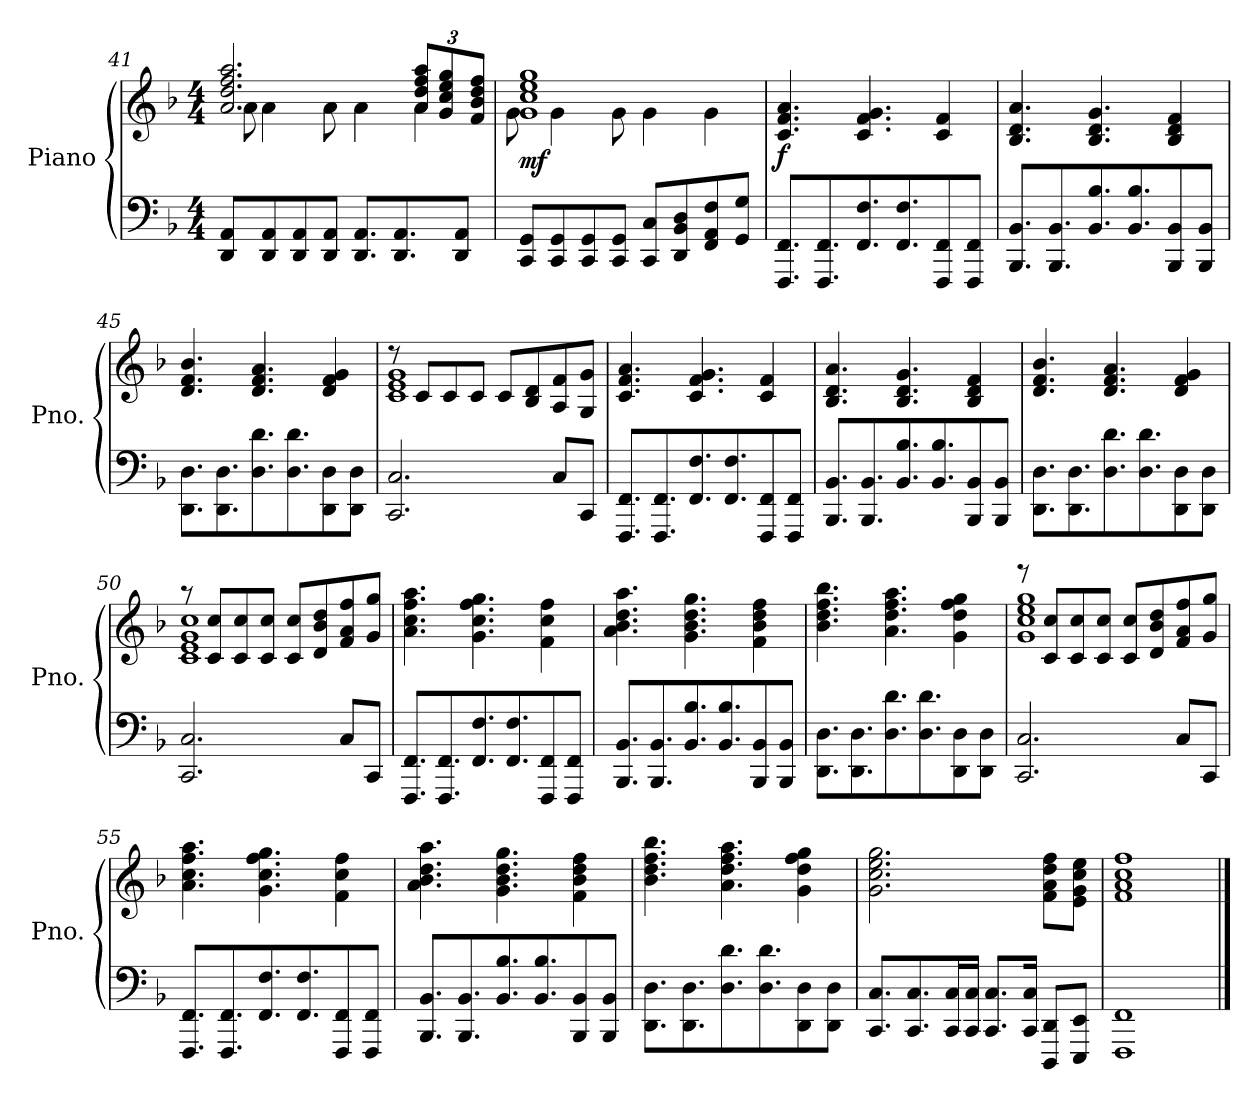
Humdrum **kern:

**kern	**kern	**dynam
*part1	*part1	*part1
*staff2	*staff1	*staff1/2
*I"Piano	*	*
*I'Pno.	*	*
*clefF4	*clefG2	*
*k[b-]	*k[b-]	*
*M4/4	*M4/4	*
=41	=41	=41
*	*^	*
8DD/ 8AA/L	2.a/ 2.dd/ 2.ff/ 2.aa/	8a\	.
8DD/ 8AA/	.	4a\	.
8DD/ 8AA/	.	.	.
8DD/ 8AA/J	.	8a\	.
8.DD/ 8.AA/L	.	4a\	.
8.DD/ 8.AA/	.	.	.
*	*Xbrackettup	*	*
.	12a/ 12dd/ 12ff/ 12aa/L	4a\	.
.	12g/ 12cc/ 12ee/ 12gg/	.	.
8DD/ 8AA/J	.	.	.
.	12f/ 12b-/ 12dd/ 12ff/J	.	.
=42	=42	=42	=42
!	!	!	!LO:DY:b
8CC/ 8GG/L	1g 1cc 1ee 1gg	8g\	mf
8CC/ 8GG/	.	4g\	.
8CC/ 8GG/	.	.	.
8CC/ 8GG/J	.	8g\	.
8CC/ 8C/L	.	4g\	.
8DD/ 8BB-/ 8D/	.	.	.
8FF/ 8AA/ 8F/	.	4g\	.
8GG/ 8G/J	.	.	.
*	*v	*v	*
!!LO:LB:g=z
=43	=43	=43
!	!	!LO:DY:b
8.FFF/ 8.FF/L	4.c/ 4.f/ 4.a/	f
8.FFF/ 8.FF/	.	.
8.FF/ 8.F/	4.c/ 4.f/ 4.g/	.
8.FF/ 8.F/	.	.
8FFF/ 8FF/	4c/ 4f/	.
8FFF/ 8FF/J	.	.
=44	=44	=44
8.BBB-/ 8.BB-/L	4.B-/ 4.d/ 4.a/	.
8.BBB-/ 8.BB-/	.	.
8.BB-/ 8.B-/	4.B-/ 4.d/ 4.g/	.
8.BB-/ 8.B-/	.	.
8BBB-/ 8BB-/	4B-/ 4d/ 4f/	.
8BBB-/ 8BB-/J	.	.
=45	=45	=45
8.DD\ 8.D\L	4.d/ 4.f/ 4.b-/	.
8.DD\ 8.D\	.	.
8.D\ 8.d\	4.d/ 4.f/ 4.a/	.
8.D\ 8.d\	.	.
8DD\ 8D\	4d/ 4f/ 4g/	.
8DD\ 8D\J	.	.
=46	=46	=46
*	*^	*
2.CC/ 2.C/	8r	1c 1e 1g	.
.	8c/L	.	.
.	8c/	.	.
.	8c/J	.	.
.	8c/L	.	.
.	8B-/ 8d/	.	.
8C/L	8A/ 8f/	.	.
8CC/J	8G/ 8g/J	.	.
*	*v	*v	*
!!LO:PB:g=z
=47	=47	=47
8.FFF/ 8.FF/L	4.c/ 4.f/ 4.a/	.
8.FFF/ 8.FF/	.	.
8.FF/ 8.F/	4.c/ 4.f/ 4.g/	.
8.FF/ 8.F/	.	.
8FFF/ 8FF/	4c/ 4f/	.
8FFF/ 8FF/J	.	.
=48	=48	=48
8.BBB-/ 8.BB-/L	4.B-/ 4.d/ 4.a/	.
8.BBB-/ 8.BB-/	.	.
8.BB-/ 8.B-/	4.B-/ 4.d/ 4.g/	.
8.BB-/ 8.B-/	.	.
8BBB-/ 8BB-/	4B-/ 4d/ 4f/	.
8BBB-/ 8BB-/J	.	.
=49	=49	=49
8.DD\ 8.D\L	4.d/ 4.f/ 4.b-/	.
8.DD\ 8.D\	.	.
8.D\ 8.d\	4.d/ 4.f/ 4.a/	.
8.D\ 8.d\	.	.
8DD\ 8D\	4d/ 4f/ 4g/	.
8DD\ 8D\J	.	.
=50	=50	=50
*	*^	*
2.CC/ 2.C/	8r	1c 1e 1g 1cc	.
.	8c/ 8cc/L	.	.
.	8c/ 8cc/	.	.
.	8c/ 8cc/J	.	.
.	8c/ 8cc/L	.	.
.	8d/ 8b-/ 8dd/	.	.
8C/L	8f/ 8a/ 8ff/	.	.
8CC/J	8g/ 8gg/J	.	.
*	*v	*v	*
!!LO:LB:g=z
=51	=51	=51
8.FFF/ 8.FF/L	4.a\ 4.cc\ 4.ff\ 4.aa\	.
8.FFF/ 8.FF/	.	.
8.FF/ 8.F/	4.g\ 4.cc\ 4.ff\ 4.gg\	.
8.FF/ 8.F/	.	.
8FFF/ 8FF/	4f\ 4cc\ 4ff\	.
8FFF/ 8FF/J	.	.
=52	=52	=52
8.BBB-/ 8.BB-/L	4.a\ 4.b-\ 4.dd\ 4.aa\	.
8.BBB-/ 8.BB-/	.	.
8.BB-/ 8.B-/	4.g\ 4.b-\ 4.dd\ 4.gg\	.
8.BB-/ 8.B-/	.	.
8BBB-/ 8BB-/	4f\ 4b-\ 4dd\ 4ff\	.
8BBB-/ 8BB-/J	.	.
=53	=53	=53
8.DD\ 8.D\L	4.b-\ 4.dd\ 4.ff\ 4.bb-\	.
8.DD\ 8.D\	.	.
8.D\ 8.d\	4.a\ 4.dd\ 4.ff\ 4.aa\	.
8.D\ 8.d\	.	.
8DD\ 8D\	4g\ 4dd\ 4ff\ 4gg\	.
8DD\ 8D\J	.	.
=54	=54	=54
*	*^	*
2.CC/ 2.C/	8r	1g 1cc 1ee 1gg	.
.	8c/ 8cc/L	.	.
.	8c/ 8cc/	.	.
.	8c/ 8cc/J	.	.
.	8c/ 8cc/L	.	.
.	8d/ 8b-/ 8dd/	.	.
8C/L	8f/ 8a/ 8ff/	.	.
8CC/J	8g/ 8gg/J	.	.
*	*v	*v	*
!!LO:LB:g=z
=55	=55	=55
8.FFF/ 8.FF/L	4.a\ 4.cc\ 4.ff\ 4.aa\	.
8.FFF/ 8.FF/	.	.
8.FF/ 8.F/	4.g\ 4.cc\ 4.ff\ 4.gg\	.
8.FF/ 8.F/	.	.
8FFF/ 8FF/	4f\ 4cc\ 4ff\	.
8FFF/ 8FF/J	.	.
=56	=56	=56
8.BBB-/ 8.BB-/L	4.a\ 4.b-\ 4.dd\ 4.aa\	.
8.BBB-/ 8.BB-/	.	.
8.BB-/ 8.B-/	4.g\ 4.b-\ 4.dd\ 4.gg\	.
8.BB-/ 8.B-/	.	.
8BBB-/ 8BB-/	4f\ 4b-\ 4dd\ 4ff\	.
8BBB-/ 8BB-/J	.	.
=57	=57	=57
8.DD\ 8.D\L	4.b-\ 4.dd\ 4.ff\ 4.bb-\	.
8.DD\ 8.D\	.	.
8.D\ 8.d\	4.a\ 4.dd\ 4.ff\ 4.aa\	.
8.D\ 8.d\	.	.
8DD\ 8D\	4g\ 4dd\ 4ff\ 4gg\	.
8DD\ 8D\J	.	.
=58	=58	=58
8.CC/ 8.C/L	2.g\ 2.cc\ 2.ee\ 2.gg\	.
8.CC/ 8.C/	.	.
16CC/ 16C/L	.	.
16CC/ 16C/JJ	.	.
8.CC/ 8.C/L	.	.
16CC/ 16C/Jk	.	.
8DDD/ 8DD/L	8f\ 8a\ 8dd\ 8ff\L	.
8EEE/ 8EE/J	8e\ 8g\ 8cc\ 8ee\J	.
=59	=59	=59
1FFF 1FF	1f 1a 1cc 1ff	.
==	==	==
*-	*-	*-
